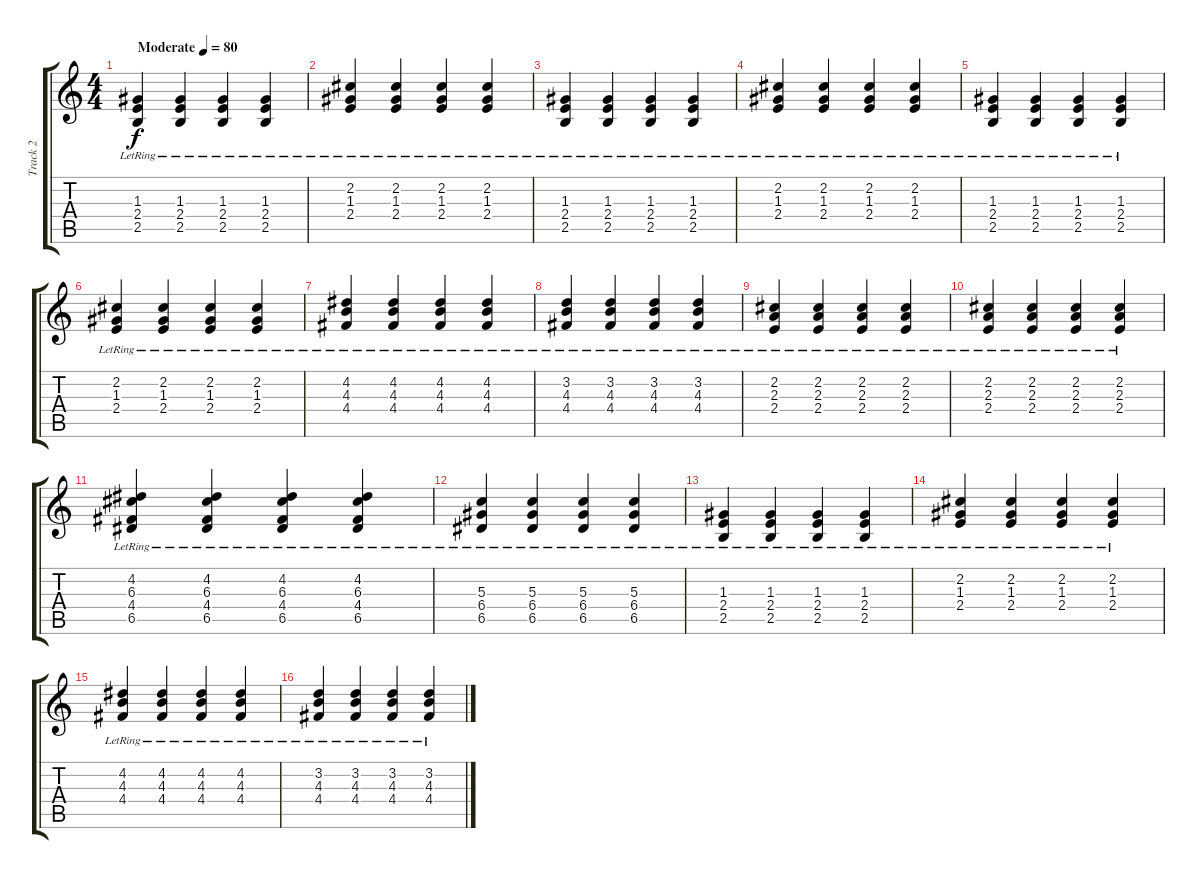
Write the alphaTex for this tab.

\track ("Track 2" "Track 2") {instrument electricguitarjazz}
\staff {score tabs}
\tuning (E4 B3 G3 D3 A2 E2) {hide}
\ts (4 4)
\tempo (80 "Moderate")
\clef g2
\ks c
(1.3{lr} 2.4{lr} 2.5{lr}).4{dy f instrument electricguitarjazz} (1.3{lr} 2.4{lr} 2.5{lr}).4 (1.3{lr} 2.4{lr} 2.5{lr}).4 (1.3{lr} 2.4{lr} 2.5{lr}).4 |
(2.2{lr} 1.3{lr} 2.4{lr}).4 (2.2{lr} 1.3{lr} 2.4{lr}).4 (2.2{lr} 1.3{lr} 2.4{lr}).4 (2.2{lr} 1.3{lr} 2.4{lr}).4 |
(1.3{lr} 2.4{lr} 2.5{lr}).4 (1.3{lr} 2.4{lr} 2.5{lr}).4 (1.3{lr} 2.4{lr} 2.5{lr}).4 (1.3{lr} 2.4{lr} 2.5{lr}).4 |
(2.2{lr} 1.3{lr} 2.4{lr}).4 (2.2{lr} 1.3{lr} 2.4{lr}).4 (2.2{lr} 1.3{lr} 2.4{lr}).4 (2.2{lr} 1.3{lr} 2.4{lr}).4 |
(1.3{lr} 2.4{lr} 2.5{lr}).4 (1.3{lr} 2.4{lr} 2.5{lr}).4 (1.3{lr} 2.4{lr} 2.5{lr}).4 (1.3{lr} 2.4{lr} 2.5{lr}).4 |
(2.2{lr} 1.3{lr} 2.4{lr}).4 (2.2{lr} 1.3{lr} 2.4{lr}).4 (2.2{lr} 1.3{lr} 2.4{lr}).4 (2.2{lr} 1.3{lr} 2.4{lr}).4 |
(4.2{lr} 4.3{lr} 4.4{lr}).4 (4.2{lr} 4.3{lr} 4.4{lr}).4 (4.2{lr} 4.3{lr} 4.4{lr}).4 (4.2{lr} 4.3{lr} 4.4{lr}).4 |
(3.2{lr} 4.3{lr} 4.4{lr}).4 (3.2{lr} 4.3{lr} 4.4{lr}).4 (3.2{lr} 4.3{lr} 4.4{lr}).4 (3.2{lr} 4.3{lr} 4.4{lr}).4 |
(2.2{lr} 2.3{lr} 2.4{lr}).4 (2.2{lr} 2.3{lr} 2.4{lr}).4 (2.2{lr} 2.3{lr} 2.4{lr}).4 (2.2{lr} 2.3{lr} 2.4{lr}).4 |
(2.2{lr} 2.3{lr} 2.4{lr}).4 (2.2{lr} 2.3{lr} 2.4{lr}).4 (2.2{lr} 2.3{lr} 2.4{lr}).4 (2.2{lr} 2.3{lr} 2.4{lr}).4 |
(4.2{lr} 6.3{lr} 4.4{lr} 6.5{lr}).4 (4.2{lr} 6.3{lr} 4.4{lr} 6.5{lr}).4 (4.2{lr} 6.3{lr} 4.4{lr} 6.5{lr}).4 (4.2{lr} 6.3{lr} 4.4{lr} 6.5{lr}).4 |
(5.3{lr} 6.4{lr} 6.5{lr}).4 (5.3{lr} 6.4{lr} 6.5{lr}).4 (5.3{lr} 6.4{lr} 6.5{lr}).4 (5.3{lr} 6.4{lr} 6.5{lr}).4 |
(1.3{lr} 2.4{lr} 2.5{lr}).4 (1.3{lr} 2.4{lr} 2.5{lr}).4 (1.3{lr} 2.4{lr} 2.5{lr}).4 (1.3{lr} 2.4{lr} 2.5{lr}).4 |
(2.2{lr} 1.3{lr} 2.4{lr}).4 (2.2{lr} 1.3{lr} 2.4{lr}).4 (2.2{lr} 1.3{lr} 2.4{lr}).4 (2.2{lr} 1.3{lr} 2.4{lr}).4 |
(4.2{lr} 4.3{lr} 4.4{lr}).4 (4.2{lr} 4.3{lr} 4.4{lr}).4 (4.2{lr} 4.3{lr} 4.4{lr}).4 (4.2{lr} 4.3{lr} 4.4{lr}).4 |
(3.2{lr} 4.3{lr} 4.4{lr}).4 (3.2{lr} 4.3{lr} 4.4{lr}).4 (3.2{lr} 4.3{lr} 4.4{lr}).4 (3.2{lr} 4.3{lr} 4.4{lr}).4
